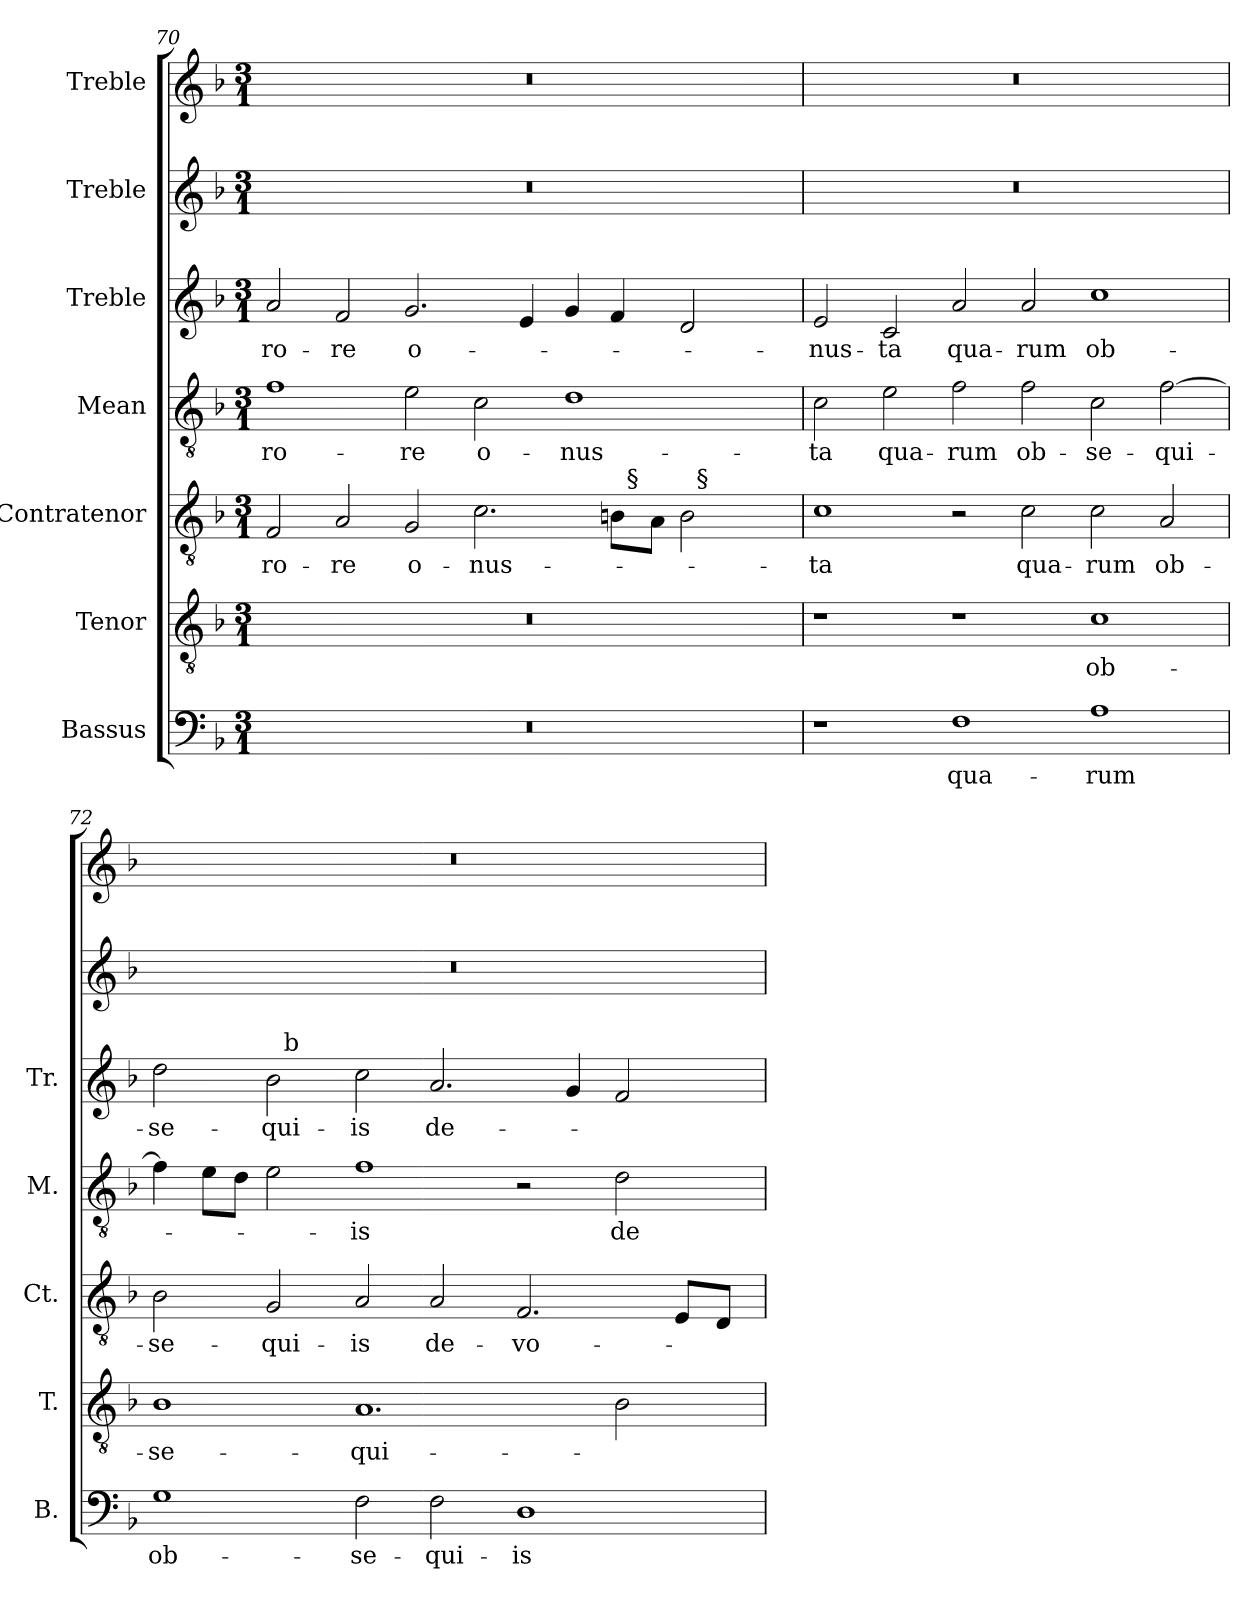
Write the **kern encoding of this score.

**kern	**text	**kern	**text	**kern	**text	**kern	**text	**kern	**text	**kern	**kern
*part7	*part7	*part6	*part6	*part5	*part5	*part4	*part4	*part3	*part3	*part2	*part1
*staff7	*staff7	*staff6	*staff6	*staff5	*staff5	*staff4	*staff4	*staff3	*staff3	*staff2	*staff1
*I"Bassus	*	*I"Tenor	*	*I"Contratenor	*	*I"Mean	*	*I"Treble	*	*I"Treble	*I"Treble
*I'B.	*	*I'T.	*	*I'Ct.	*	*I'M.	*	*I'Tr.	*	*	*
!!LO:LB:g=z
*clefF4	*	*clefGv2	*	*clefGv2	*	*clefGv2	*	*clefG2	*	*clefG2	*clefG2
*	*	*ITrd7c12	*	*ITrd7c12	*	*ITrd7c12	*	*	*	*	*
*k[b-]	*	*k[b-]	*	*k[b-]	*	*k[b-]	*	*k[b-]	*	*k[b-]	*k[b-]
*F:	*	*F:	*	*F:	*	*F:	*	*F:	*	*F:	*F:
*M3/1	*	*M3/1	*	*M3/1	*	*M3/1	*	*M3/1	*	*M3/1	*M3/1
=70	=70	=70	=70	=70	=70	=70	=70	=70	=70	=70	=70
!LO:N:vis=1	!	!LO:N:vis=1	!	!	!	!	!	!	!	!	!
!	!	!	!	!	!LO:LY:b:color=#000000	!	!	!	!	!	!
!	!	!	!	!	!	!	!LO:LY:b:color=#000000	!	!	!	!
!	!	!	!	!	!	!	!	!	!LO:LY:b:color=#000000	!LO:N:vis=1	!LO:N:vis=1
*	*	*	*	*^	*	*	*	*	*	*	*
*	*	*	*	*	*^	*	*	*	*	*	*	*
0.r	.	0.r	.	2FFi/	1ryy	1ryy	ro-	1Fi	ro-	2ai/	ro-	0.r	0.r
!	!	!	!	!	!	!	!LO:LY:b:color=#000000	!	!	!	!	!	!
!	!	!	!	!	!	!	!	!	!	!	!LO:LY:b:color=#000000	!	!
.	.	.	.	2AAi/	.	.	-re	.	.	2fi/	-re	.	.
!	!	!	!	!	!	!	!LO:LY:b:color=#000000	!	!	!	!	!	!
!	!	!	!	!	!	!	!	!	!LO:LY:b:color=#000000	!	!	!	!
!	!	!	!	!	!	!	!	!	!	!	!LO:LY:b:color=#000000	!	!
.	.	.	.	2GGi/	1ryy	1ryy	o-	2Ei\	-re	2.gi/	o-	.	.
!	!	!	!	!	!	!	!LO:LY:b:color=#000000	!	!	!	!	!	!
!	!	!	!	!	!	!	!	!	!LO:LY:b:color=#000000	!	!	!	!
.	.	.	.	2.Ci\	.	.	-nus-	2Ci\	o-	.	.	.	.
.	.	.	.	.	.	.	.	.	.	4ei/	.	.	.
!	!	!	!	!	!	!	!	!	!LO:LY:b:color=#000000	!	!	!	!
.	.	.	.	.	4ryy	2ryy	.	1Di	-nus-	4gi/	.	.	.
.	.	.	.	8BBi\L	32ryy	.	.	.	.	4fi/	.	.	.
.	.	.	.	.	256ryy	.	.	.	.	.	.	.	.
!	!	!	!	!	!LO:TX:a:t=§	!	!	!	!	!	!	!	!
.	.	.	.	.	2ryy	.	.	.	.	.	.	.	.
.	.	.	.	8AAi\J	.	.	.	.	.	.	.	.	.
.	.	.	.	2BBi\	.	32ryy	.	.	.	2di/	.	.	.
.	.	.	.	.	.	256ryy	.	.	.	.	.	.	.
!	!	!	!	!	!	!LO:TX:a:t=§	!	!	!	!	!	!	!
.	.	.	.	.	.	4ryy	.	.	.	.	.	.	.
.	.	.	.	.	8ryy	8ryy	.	.	.	.	.	.	.
.	.	.	.	.	16ryy	16ryy	.	.	.	.	.	.	.
.	.	.	.	.	64..ryy	64..ryy	.	.	.	.	.	.	.
*	*	*	*	*v	*v	*v	*	*	*	*	*	*	*
=71	=71	=71	=71	=71	=71	=71	=71	=71	=71	=71	=71
*	*	*	*	*^	*	*	*	*	*	*	*
*	*	*	*	*	*^	*	*	*	*	*	*	*
!	!	!	!	!	!	!	!LO:LY:b:color=#000000	!	!	!	!	!	!
*	*	*	*	*v	*v	*v	*	*	*	*	*	*	*
*	*	*	*	*^	*	*	*	*	*	*	*
*	*	*	*	*	*^	*	*	*	*	*	*	*
!	!	!	!	!	!	!	!	!	!LO:LY:b:color=#000000	!	!	!	!
*	*	*	*	*v	*v	*v	*	*	*	*	*	*	*
*	*	*	*	*^	*	*	*	*	*	*	*
*	*	*	*	*	*^	*	*	*	*	*	*	*
!	!	!	!	!	!	!	!	!	!	!	!LO:LY:b:color=#000000	!LO:N:vis=1	!LO:N:vis=1
*	*	*	*	*v	*v	*v	*	*	*	*	*	*	*
1r	.	1r	.	1Ci	-ta	2Ci\	-ta	2ei/	-nus-	0.r	0.r
!	!	!	!	!	!	!	!LO:LY:b:color=#000000	!	!	!	!
!	!	!	!	!	!	!	!	!	!LO:LY:b:color=#000000	!	!
.	.	.	.	.	.	2Ei\	qua-	2ci/	-ta	.	.
!	!LO:LY:b:color=#000000	!	!	!	!	!	!	!	!	!	!
!	!	!	!	!	!	!	!LO:LY:b:color=#000000	!	!	!	!
!	!	!	!	!	!	!	!	!	!LO:LY:b:color=#000000	!	!
1Fi	qua-	1r	.	2r	.	2Fi\	-rum	2ai/	qua-	.	.
!	!	!	!	!	!LO:LY:b:color=#000000	!	!	!	!	!	!
!	!	!	!	!	!	!	!LO:LY:b:color=#000000	!	!	!	!
!	!	!	!	!	!	!	!	!	!LO:LY:b:color=#000000	!	!
.	.	.	.	2Ci\	qua-	2Fi\	ob-	2ai/	-rum	.	.
!	!LO:LY:b:color=#000000	!	!	!	!	!	!	!	!	!	!
!	!	!	!LO:LY:b:color=#000000	!	!	!	!	!	!	!	!
!	!	!	!	!	!LO:LY:b:color=#000000	!	!	!	!	!	!
!	!	!	!	!	!	!	!LO:LY:b:color=#000000	!	!	!	!
!	!	!	!	!	!	!	!	!	!LO:LY:b:color=#000000	!	!
1Ai	-rum	1Ci	ob-	2Ci\	-rum	2Ci\	-se-	1cci	ob-	.	.
!	!	!	!	!	!LO:LY:b:color=#000000	!	!	!	!	!	!
!	!	!	!	!	!	!	!LO:LY:b:color=#000000	!	!	!	!
.	.	.	.	2AAi/	ob-	[>2Fi\	-qui-	.	.	.	.
=72	=72	=72	=72	=72	=72	=72	=72	=72	=72	=72	=72
!	!LO:LY:b:color=#000000	!	!	!	!	!	!	!	!	!	!
!	!	!	!LO:LY:b:color=#000000	!	!	!	!	!	!	!	!
!	!	!	!	!	!LO:LY:b:color=#000000	!	!	!	!	!	!
!	!	!	!	!	!	!	!	!	!LO:LY:b:color=#000000	!LO:N:vis=1	!LO:N:vis=1
*	*	*	*	*	*	*	*	*^	*	*	*
1Gi	ob-	1BB-i	-se-	2BB-i\	-se-	4Fi\]	.	2ddi\	2ryy	-se-	0.r	0.r
.	.	.	.	.	.	8Ei\L	.	.	.	.	.	.
.	.	.	.	.	.	8Di\J	.	.	.	.	.	.
!	!	!	!	!	!LO:LY:b:color=#000000	!	!	!	!	!	!	!
!	!	!	!	!	!	!	!	!	!	!LO:LY:b:color=#000000	!	!
.	.	.	.	2GGi/	-qui-	2Ei\	.	2b-i\	32ryy	-qui-	.	.
.	.	.	.	.	.	.	.	.	256ryy	.	.	.
!	!	!	!	!	!	!	!	!	!LO:TX:a:t=b	!	!	!
.	.	.	.	.	.	.	.	.	1ryy	.	.	.
!	!LO:LY:b:color=#000000	!	!	!	!	!	!	!	!	!	!	!
!	!	!	!LO:LY:b:color=#000000	!	!	!	!	!	!	!	!	!
!	!	!	!	!	!LO:LY:b:color=#000000	!	!	!	!	!	!	!
!	!	!	!	!	!	!	!LO:LY:b:color=#000000	!	!	!	!	!
!	!	!	!	!	!	!	!	!	!	!LO:LY:b:color=#000000	!	!
2Fi\	-se-	1.AAi	-qui-	2AAi/	-is	1Fi	-is	2cci\	.	-is	.	.
!	!LO:LY:b:color=#000000	!	!	!	!	!	!	!	!	!	!	!
!	!	!	!	!	!LO:LY:b:color=#000000	!	!	!	!	!	!	!
!	!	!	!	!	!	!	!	!	!	!LO:LY:b:color=#000000	!	!
2Fi\	-qui-	.	.	2AAi/	de-	.	.	2.ai/	.	de-	.	.
.	.	.	.	.	.	.	.	.	1ryy	.	.	.
!	!LO:LY:b:color=#000000	!	!	!	!	!	!	!	!	!	!	!
!	!	!	!	!	!LO:LY:b:color=#000000	!	!	!	!	!	!	!
1Di	-is	.	.	2.FFi/	-vo-	2r	.	.	.	.	.	.
.	.	.	.	.	.	.	.	4gi/	.	.	.	.
!	!	!	!	!	!	!	!LO:LY:b:color=#000000	!	!	!	!	!
.	.	2BB-i\	.	.	.	2Di\	de-	2fi/	.	.	.	.
.	.	.	.	.	.	.	.	.	4ryy	.	.	.
.	.	.	.	8EEi/L	.	.	.	.	.	.	.	.
.	.	.	.	.	.	.	.	.	8ryy	.	.	.
.	.	.	.	8DDi/J	.	.	.	.	.	.	.	.
.	.	.	.	.	.	.	.	.	16ryy	.	.	.
.	.	.	.	.	.	.	.	.	64..ryy	.	.	.
*	*	*	*	*	*	*	*	*v	*v	*	*	*
=	=	=	=	=	=	=	=	=	=	=	=
*-	*-	*-	*-	*-	*-	*-	*-	*-	*-	*-	*-
